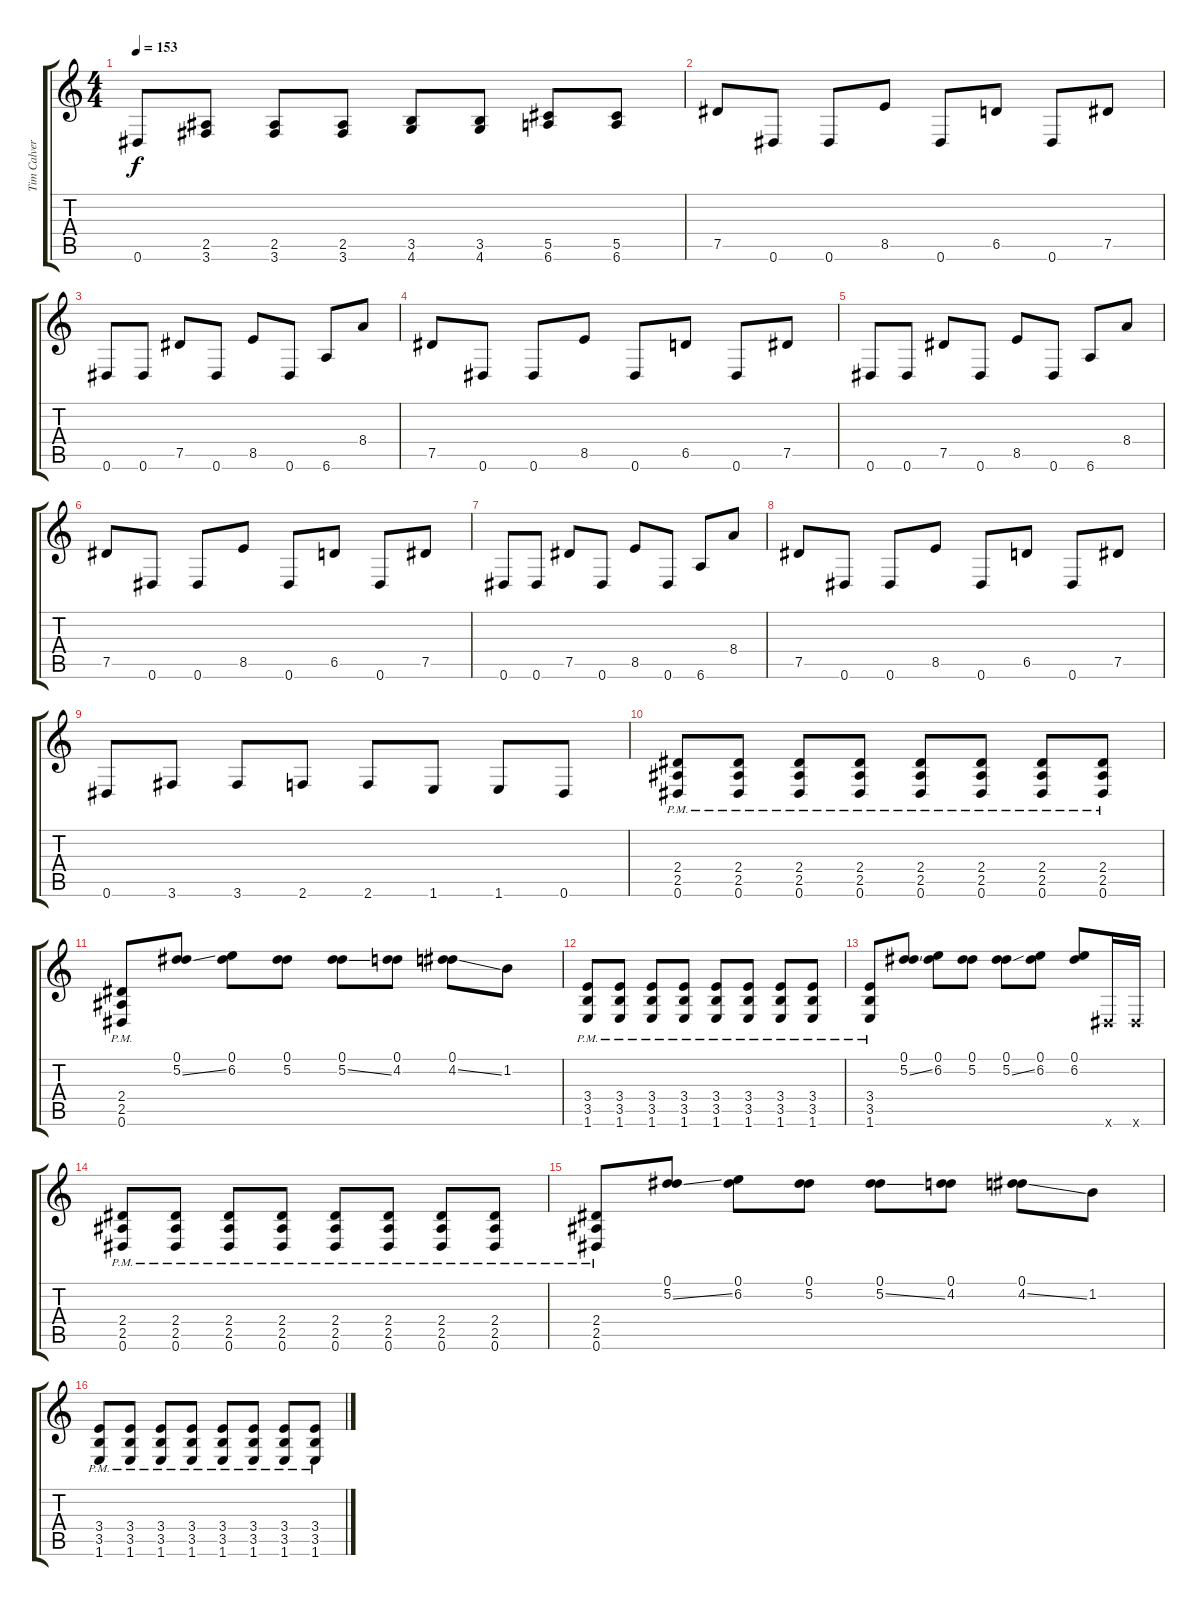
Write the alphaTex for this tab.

\track ("Tim Calvert" "Tim Calver") {instrument distortionguitar}
\staff {score tabs}
\tuning (Eb4 Bb3 Gb3 Db3 Ab2 Eb2) {hide}
\ts (4 4)
\tempo 153
\clef g2
\ks c
0.6.8{dy f} (2.5 3.6).8 (2.5 3.6).8 (2.5 3.6).8 (3.5 4.6).8 (3.5 4.6).8 (5.5 6.6).8 (5.5 6.6).8 |
7.5.8 0.6.8 0.6.8 8.5.8 0.6.8 6.5.8 0.6.8 7.5.8 |
0.6.8 0.6.8 7.5.8 0.6.8 8.5.8 0.6.8 6.6.8 8.4.8 |
7.5.8 0.6.8 0.6.8 8.5.8 0.6.8 6.5.8 0.6.8 7.5.8 |
0.6.8 0.6.8 7.5.8 0.6.8 8.5.8 0.6.8 6.6.8 8.4.8 |
7.5.8 0.6.8 0.6.8 8.5.8 0.6.8 6.5.8 0.6.8 7.5.8 |
0.6.8 0.6.8 7.5.8 0.6.8 8.5.8 0.6.8 6.6.8 8.4.8 |
7.5.8 0.6.8 0.6.8 8.5.8 0.6.8 6.5.8 0.6.8 7.5.8 |
0.6.8 3.6.8 3.6.8 2.6.8 2.6.8 1.6.8 1.6.8 0.6.8 |
(2.4{pm} 2.5{pm} 0.6{pm}).8{volume 15} (2.4{pm} 2.5{pm} 0.6{pm}).8 (2.4{pm} 2.5{pm} 0.6{pm}).8 (2.4{pm} 2.5{pm} 0.6{pm}).8 (2.4{pm} 2.5{pm} 0.6{pm}).8 (2.4{pm} 2.5{pm} 0.6{pm}).8 (2.4{pm} 2.5{pm} 0.6{pm}).8 (2.4{pm} 2.5{pm} 0.6{pm}).8 |
(2.4{pm} 2.5{pm} 0.6{pm}).8 (0.1 5.2{ss}).8 (0.1 6.2).8 (0.1 5.2).8 (0.1 5.2{ss}).8 (0.1 4.2).8 (0.1 4.2{ss}).8 1.2.8 |
(3.4{pm} 3.5{pm} 1.6{pm}).8 (3.4{pm} 3.5{pm} 1.6{pm}).8 (3.4{pm} 3.5{pm} 1.6{pm}).8 (3.4{pm} 3.5{pm} 1.6{pm}).8 (3.4{pm} 3.5{pm} 1.6{pm}).8 (3.4{pm} 3.5{pm} 1.6{pm}).8 (3.4{pm} 3.5{pm} 1.6{pm}).8 (3.4{pm} 3.5{pm} 1.6{pm}).8 |
(3.4{pm} 3.5{pm} 1.6{pm}).8 (0.1 5.2{ss}).8 (0.1 6.2).8 (0.1 5.2).8 (0.1 5.2{ss}).8 (0.1 6.2).8 (0.1 6.2).8 0.6{x}.16 0.6{x}.16 |
(2.4{pm} 2.5{pm} 0.6{pm}).8 (2.4{pm} 2.5{pm} 0.6{pm}).8 (2.4{pm} 2.5{pm} 0.6{pm}).8 (2.4{pm} 2.5{pm} 0.6{pm}).8 (2.4{pm} 2.5{pm} 0.6{pm}).8 (2.4{pm} 2.5{pm} 0.6{pm}).8 (2.4{pm} 2.5{pm} 0.6{pm}).8 (2.4{pm} 2.5{pm} 0.6{pm}).8 |
(2.4{pm} 2.5{pm} 0.6{pm}).8 (0.1 5.2{ss}).8 (0.1 6.2).8 (0.1 5.2).8 (0.1 5.2{ss}).8 (0.1 4.2).8 (0.1 4.2{ss}).8 1.2.8 |
(3.4{pm} 3.5{pm} 1.6{pm}).8 (3.4{pm} 3.5{pm} 1.6{pm}).8 (3.4{pm} 3.5{pm} 1.6{pm}).8 (3.4{pm} 3.5{pm} 1.6{pm}).8 (3.4{pm} 3.5{pm} 1.6{pm}).8 (3.4{pm} 3.5{pm} 1.6{pm}).8 (3.4{pm} 3.5{pm} 1.6{pm}).8 (3.4{pm} 3.5{pm} 1.6{pm}).8
